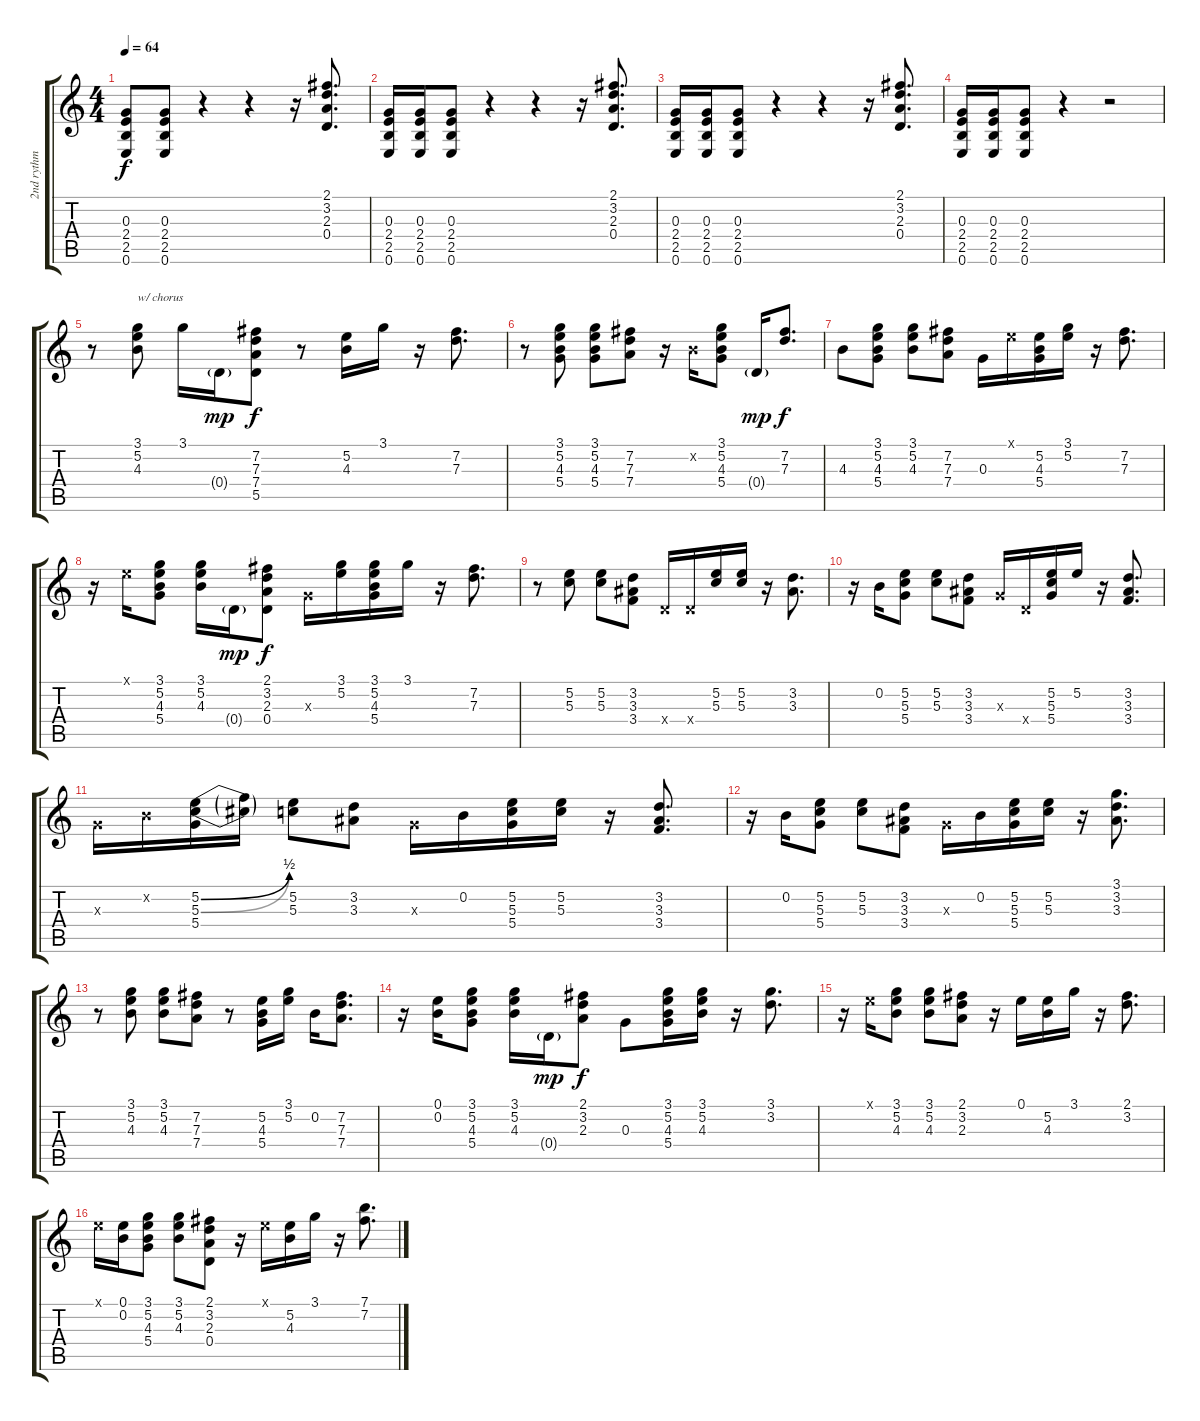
\track ("2nd rythm guitar" "2nd rythm ") {instrument electricguitarclean}
\staff {score tabs}
\tuning (E4 B3 G3 D3 A2 E2) {hide}
\ts (4 4)
\tempo 64
\clef g2
\ks c
(0.3 2.4 2.5 0.6).8{dy f} (0.3 2.4 2.5 0.6).8 r.4 r.4 r.16 (2.1 3.2 2.3 0.4).8{d} |
(0.3 2.4 2.5 0.6).16 (0.3 2.4 2.5 0.6).16 (0.3 2.4 2.5 0.6).8 r.4 r.4 r.16 (2.1 3.2 2.3 0.4).8{d} |
(0.3 2.4 2.5 0.6).16 (0.3 2.4 2.5 0.6).16 (0.3 2.4 2.5 0.6).8 r.4 r.4 r.16 (2.1 3.2 2.3 0.4).8{d} |
(0.3 2.4 2.5 0.6).16 (0.3 2.4 2.5 0.6).16 (0.3 2.4 2.5 0.6).8 r.4 r.2 |
r.8 (3.1 5.2 4.3).8{txt "w/ chorus"} 3.1.16 0.4{g}.16{dy mp} (7.2 7.3 7.4 5.5).8{dy f} r.8 (5.2 4.3).16 3.1.16 r.16 (7.2 7.3).8{d} |
r.8 (3.1 5.2 4.3 5.4).8 (3.1 5.2 4.3 5.4).8 (7.2 7.3 7.4).8 r.16 0.2{x}.16 (3.1 5.2 4.3 5.4).8 0.4{g}.16{dy mp} (7.2 7.3).8{d dy f} |
4.3.8 (3.1 5.2 4.3 5.4).8 (3.1 5.2 4.3).8 (7.2 7.3 7.4).8 0.3.16 0.1{x}.16 (5.2 4.3 5.4).16 (3.1 5.2).16 r.16 (7.2 7.3).8{d} |
r.16 0.1{x}.16 (3.1 5.2 4.3 5.4).8 (3.1 5.2 4.3).16 0.4{g}.16{dy mp} (2.1 3.2 2.3 0.4).8{dy f} 0.3{x}.16 (3.1 5.2).16 (3.1 5.2 4.3 5.4).16 3.1.16 r.16 (7.2 7.3).8{d} |
r.8 (5.2 5.3).8 (5.2 5.3).8 (3.2 3.3 3.4).8 0.4{x}.16 0.4{x}.16 (5.2 5.3).16 (5.2 5.3).16 r.16 (3.2 3.3).8{d} |
r.16 0.2.16 (5.2 5.3 5.4).8 (5.2 5.3).8 (3.2 3.3 3.4).8 0.3{x}.16 0.4{x}.16 (5.2 5.3 5.4).16 5.2.16 r.16 (3.2 3.3 3.4).8{d} |
0.3{x}.16 0.2{x}.16 (5.2{be (bend 0 0 60 2)} 5.3{be (bend 0 0 60 2)} 5.4).16 (5.2{t} 5.3{t}).16 (5.2 5.3).8 (3.2 3.3).8 0.3{x}.16 0.2.16 (5.2 5.3 5.4).16 (5.2 5.3).16 r.16 (3.2 3.3 3.4).8{d} |
r.16 0.2.16 (5.2 5.3 5.4).8 (5.2 5.3).8 (3.2 3.3 3.4).8 0.3{x}.16 0.2.16 (5.2 5.3 5.4).16 (5.2 5.3).16 r.16 (3.1 3.2 3.3).8{d} |
r.8 (3.1 5.2 4.3).8 (3.1 5.2 4.3).8 (7.2 7.3 7.4).8 r.8 (5.2 4.3 5.4).16 (3.1 5.2).16 0.2.16 (7.2 7.3 7.4).8{d} |
r.16 (0.1 0.2).16 (3.1 5.2 4.3 5.4).8 (3.1 5.2 4.3).16 0.4{g}.16{dy mp} (2.1 3.2 2.3).8{dy f} 0.3.8 (3.1 5.2 4.3 5.4).16 (3.1 5.2 4.3).16 r.16 (3.1 3.2).8{d} |
r.16 0.1{x}.16 (3.1 5.2 4.3).8 (3.1 5.2 4.3).8 (2.1 3.2 2.3).8 r.16 0.1.16 (5.2 4.3).16 3.1.16 r.16 (2.1 3.2).8{d} |
0.1{x}.16 (0.1 0.2).16 (3.1 5.2 4.3 5.4).8 (3.1 5.2 4.3).8 (2.1 3.2 2.3 0.4).8 r.16 0.1{x}.16 (5.2 4.3).16 3.1.16 r.16 (7.1 7.2).8{d}
